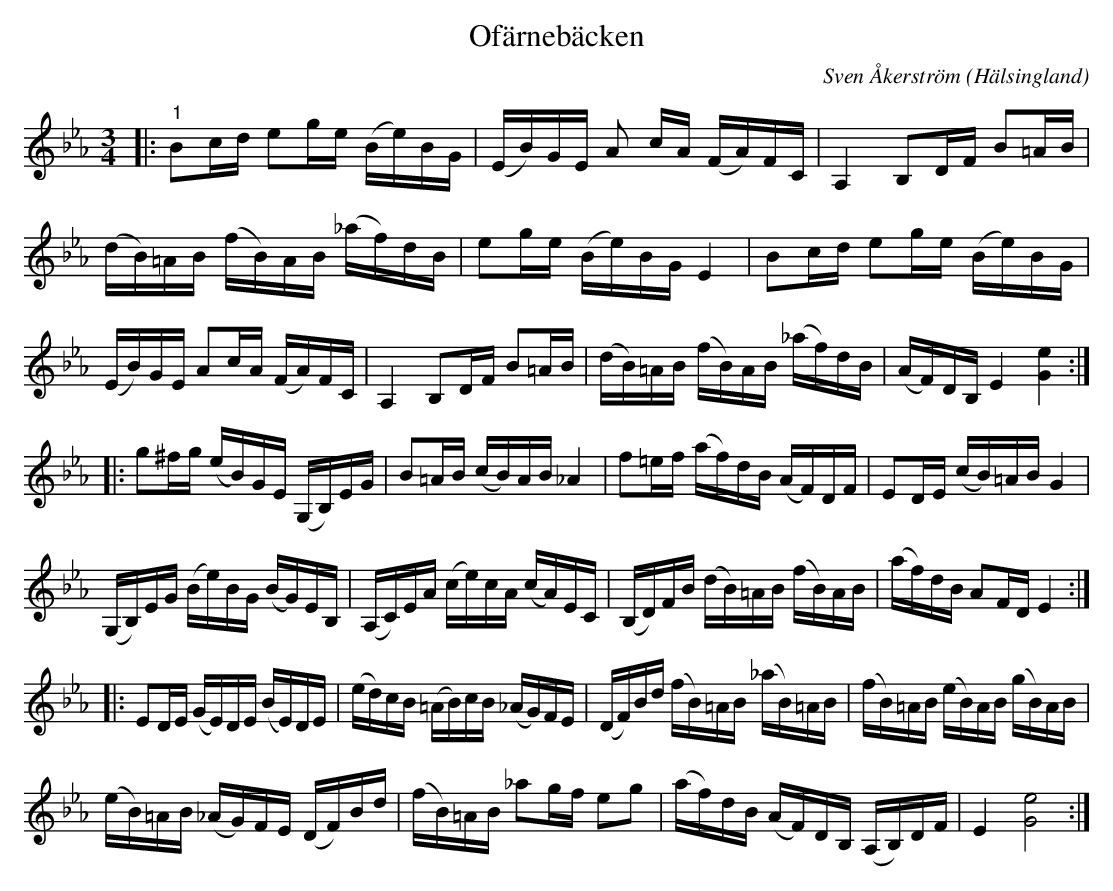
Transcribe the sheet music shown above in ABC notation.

X:1
T:Ofärnebäcken
C:Sven Åkerström
O:Hälsingland
L:1/16
M:3/4
K:Eb
V:1
|:"^1" B2cd e2ge (Be)BG | (EB)GE A2 cA (FA)FC | A,4 B,2DF B2=AB |
(dB)=AB (fB)AB (_af)dB | e2ge (Be)BG E4 | B2cd e2ge (Be)BG |
(EB)GE A2cA (FA)FC | A,4 B,2DF B2=AB | (dB)=AB (fB)AB (_af)dB | (AF)DB, E4 [Ge]4 ::
g2^fg (eB)GE (G,B,)EG | B2=AB (cB)AB _A4 | f2=ef (af)dB (AF)DF | E2DE (cB)=AB G4 |
(G,B,)EG (Be)BG (BG)EB, | (A,C)EA (ce)cA (cA)EC | (B,D)FB (dB)=AB (fB)AB | (af)dB A2FD E4 ::
E2DE (GE)DE (BE)DE | (ed)cB (=AB)cB (_AG)FE | (DF)Bd (fB)=AB (_aB)=AB | (fB)=AB (eB)AB (gB)AB |
 (eB)=AB (_AG)FE (DF)Bd | (fB)=AB _a2gf e2g2 | (af)dB (AF)DB, (A,B,)DF | E4 [Ge]8 :|
